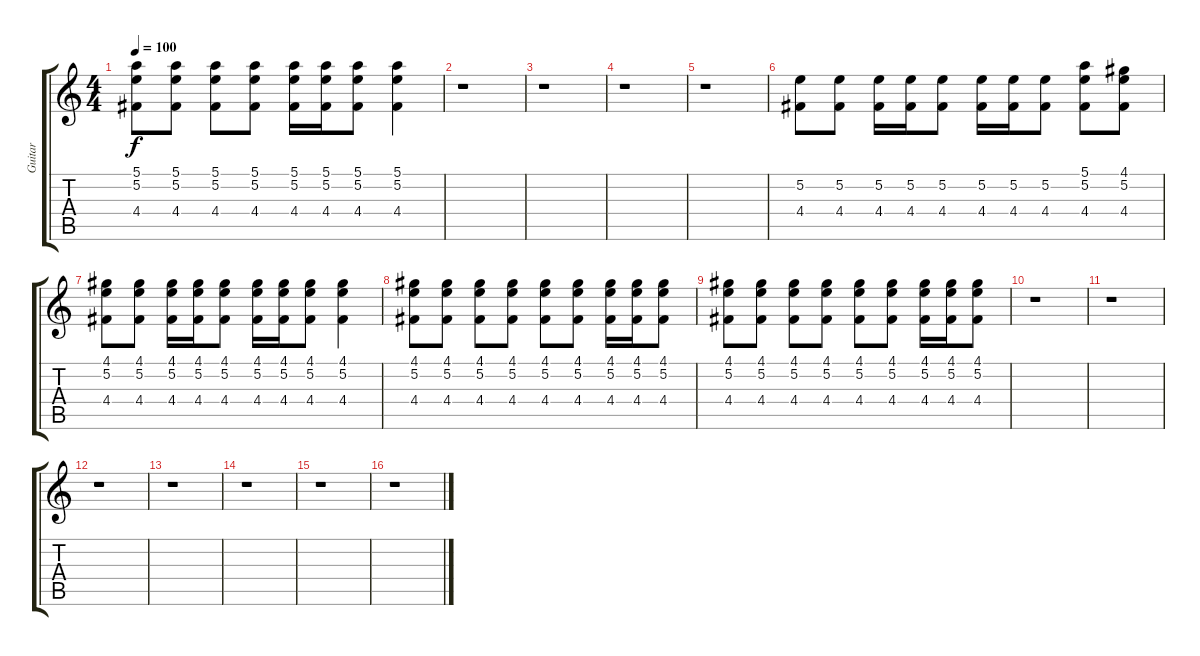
\track ("Guitar" "Guitar") {instrument overdrivenguitar}
\staff {score tabs}
\tuning (E4 B3 G3 D3 A2 E2) {hide}
\ts (4 4)
\tempo 100
\clef g2
\ks c
(5.1 5.2 4.4).8{dy f} (5.1 5.2 4.4).8 (5.1 5.2 4.4).8 (5.1 5.2 4.4).8 (5.1 5.2 4.4).16 (5.1 5.2 4.4).16 (5.1 5.2 4.4).8 (5.1 5.2 4.4).4 |
r.1 |
r.1 |
r.1 |
r.1 |
(5.2 4.4).8 (5.2 4.4).8 (5.2 4.4).16 (5.2 4.4).16 (5.2 4.4).8 (5.2 4.4).16 (5.2 4.4).16 (5.2 4.4).8 (5.1 5.2 4.4).8 (4.1 5.2 4.4).8 |
(4.1 5.2 4.4).8 (4.1 5.2 4.4).8 (4.1 5.2 4.4).16 (4.1 5.2 4.4).16 (4.1 5.2 4.4).8 (4.1 5.2 4.4).16 (4.1 5.2 4.4).16 (4.1 5.2 4.4).8 (4.1 5.2 4.4).4 |
(4.1 5.2 4.4).8 (4.1 5.2 4.4).8 (4.1 5.2 4.4).8 (4.1 5.2 4.4).8 (4.1 5.2 4.4).8 (4.1 5.2 4.4).8 (4.1 5.2 4.4).16 (4.1 5.2 4.4).16 (4.1 5.2 4.4).8 |
(4.1 5.2 4.4).8 (4.1 5.2 4.4).8 (4.1 5.2 4.4).8 (4.1 5.2 4.4).8 (4.1 5.2 4.4).8 (4.1 5.2 4.4).8 (4.1 5.2 4.4).16 (4.1 5.2 4.4).16 (4.1 5.2 4.4).8 |
r.1 |
r.1 |
r.1 |
r.1 |
r.1 |
r.1 |
r.1
